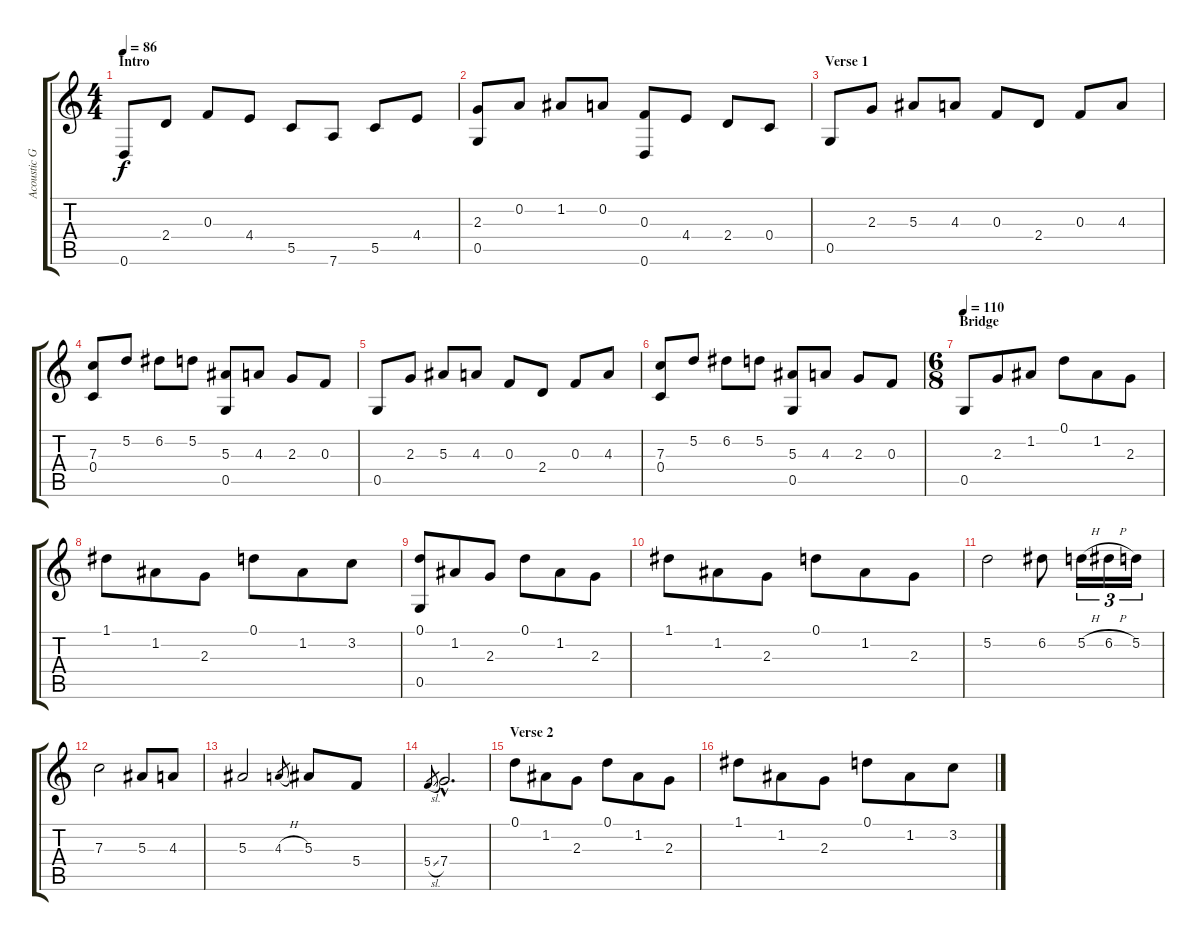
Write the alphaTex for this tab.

\track ("Acoustic Guitar 2" "Acoustic G") {instrument acousticguitarsteel}
\staff {score tabs}
\tuning (D4 A3 F3 C3 G2 D2) {hide}
\ts (4 4)
\section ("" "Intro")
\tempo 86
\clef g2
\ks c
0.6.8{dy f instrument acousticguitarsteel} 2.4.8 0.3.8 4.4.8 5.5.8 7.6.8 5.5.8 4.4.8 |
(2.3 0.5).8 0.2.8 1.2.8 0.2.8 (0.3 0.6).8 4.4.8 2.4.8 0.4.8 |
\section ("" "Verse 1")
0.5.8 2.3.8 5.3.8 4.3.8 0.3.8 2.4.8 0.3.8 4.3.8 |
(7.3 0.4).8 5.2.8 6.2.8 5.2.8 (5.3 0.5).8 4.3.8 2.3.8 0.3.8 |
0.5.8 2.3.8 5.3.8 4.3.8 0.3.8 2.4.8 0.3.8 4.3.8 |
(7.3 0.4).8 5.2.8 6.2.8 5.2.8 (5.3 0.5).8 4.3.8 2.3.8 0.3.8 |
\ts (6 8)
\section ("" "Bridge")
\tempo 110
0.5.8 2.3.8 1.2.8 0.1.8 1.2.8 2.3.8 |
1.1.8 1.2.8 2.3.8 0.1.8 1.2.8 3.2.8 |
(0.1 0.5).8 1.2.8 2.3.8 0.1.8 1.2.8 2.3.8 |
1.1.8 1.2.8 2.3.8 0.1.8 1.2.8 2.3.8 |
5.2.2 6.2.8 5.2{h}.16{tu (3 2)} 6.2{h}.16{tu (3 2)} 5.2.16{tu (3 2)} |
7.3.2 5.3.8 4.3.8 |
5.3.2 4.3{h}.8{gr} 5.3.8 5.4.8 |
5.4{sl}.8{gr} 7.4{hac}.2{d} |
\section ("" "Verse 2")
0.1.8 1.2.8 2.3.8 0.1.8 1.2.8 2.3.8 |
1.1.8 1.2.8 2.3.8 0.1.8 1.2.8 3.2.8
